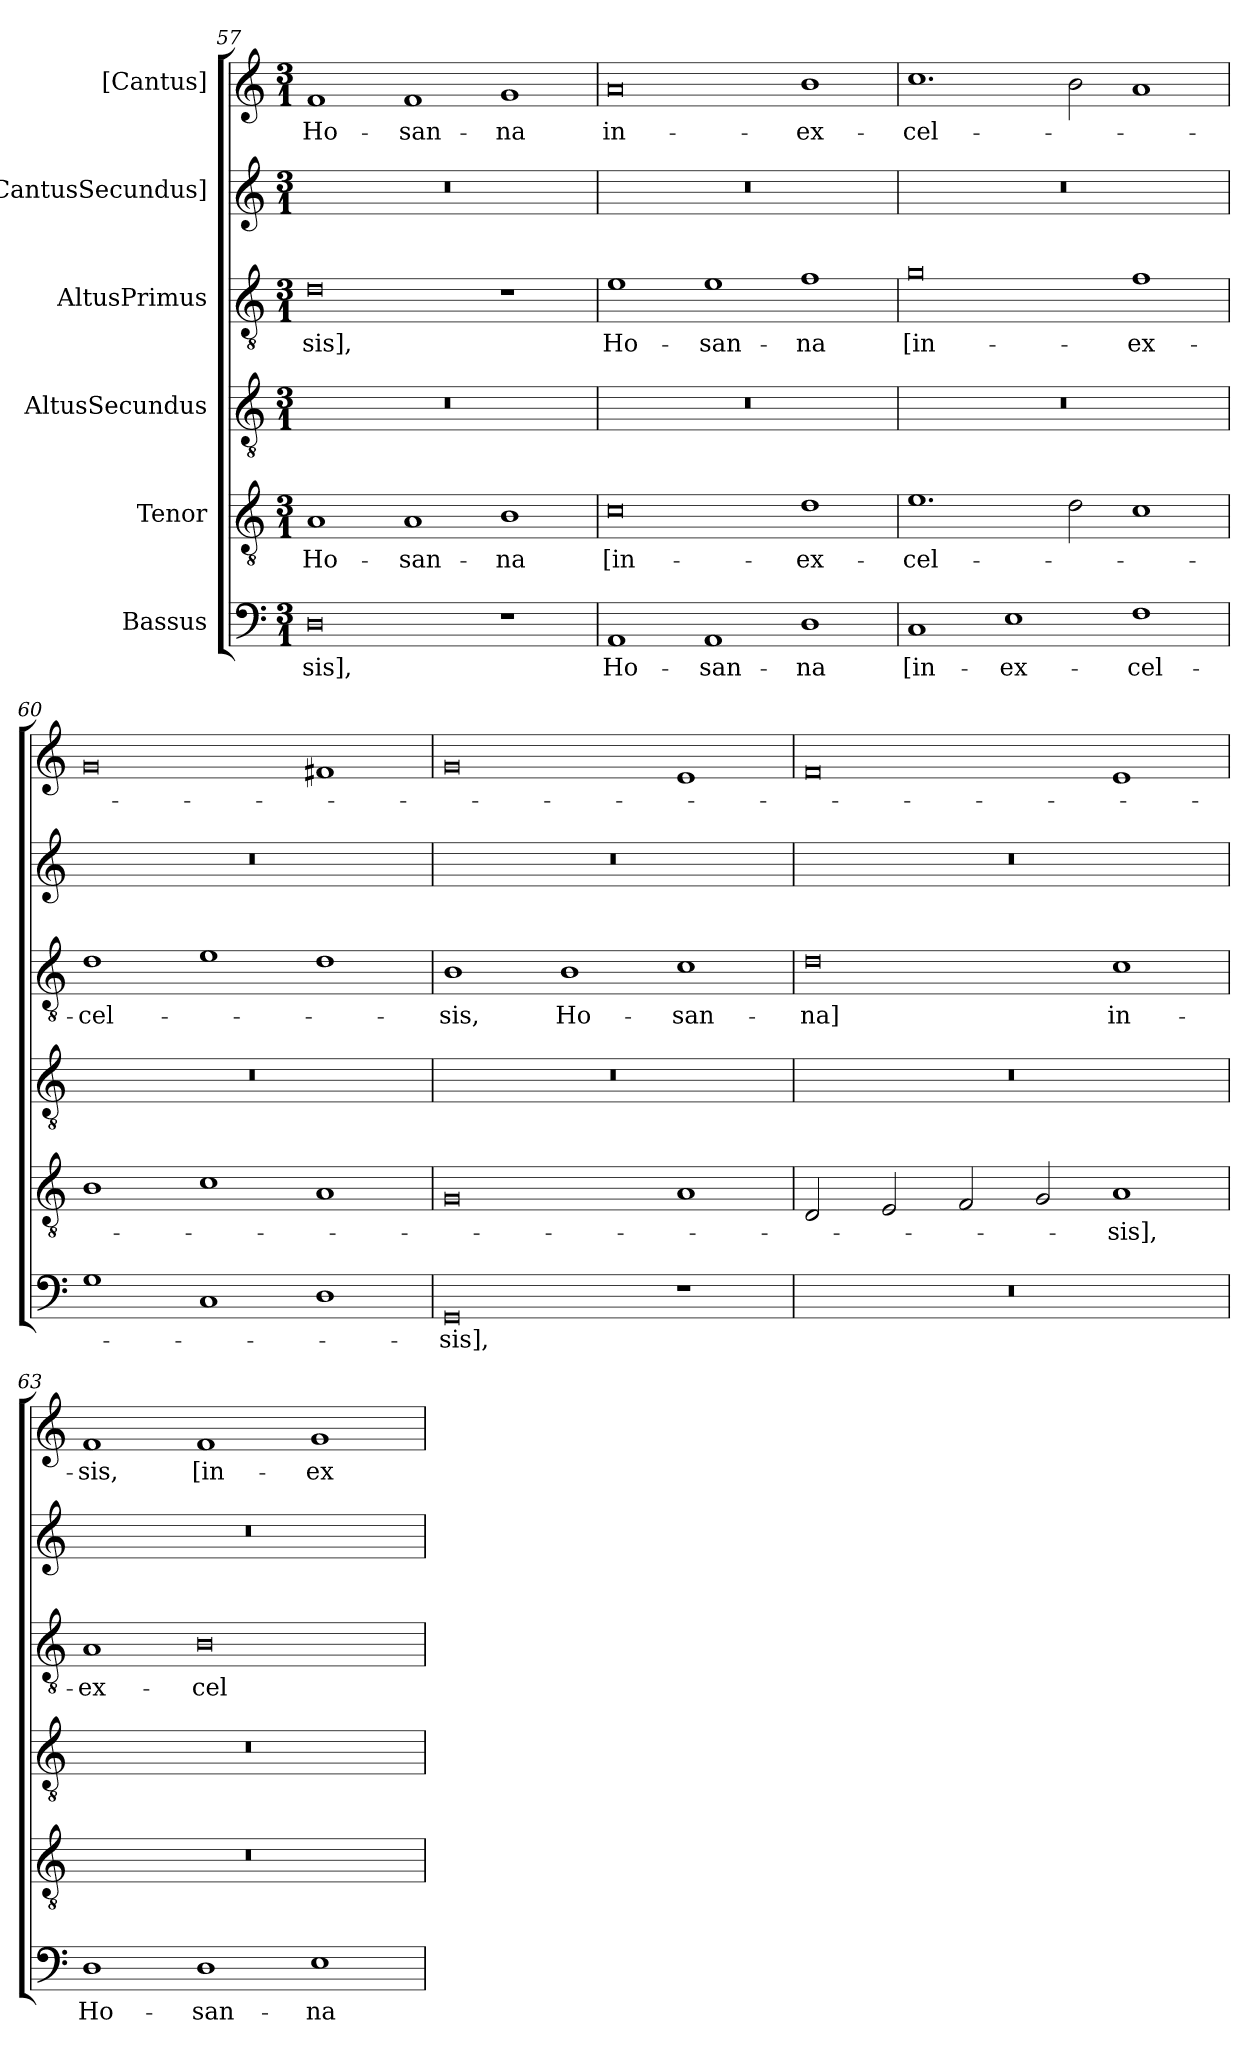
**kern	**text	**kern	**text	**kern	**kern	**text	**kern	**kern	**text
*part6	*part6	*part5	*part5	*part4	*part3	*part3	*part2	*part1	*part1
*staff6	*staff6	*staff5	*staff5	*staff4	*staff3	*staff3	*staff2	*staff1	*staff1
*I"Bassus	*	*I"Tenor	*	*I"AltusSecundus	*I"AltusPrimus	*	*I"[CantusSecundus]	*I"[Cantus]	*
*clefF4	*	*clefGv2	*	*clefGv2	*clefGv2	*	*clefG2	*clefG2	*
*k[]	*	*k[]	*	*k[]	*k[]	*	*k[]	*k[]	*
*M3/1	*	*M3/1	*	*M3/1	*M3/1	*	*M3/1	*M3/1	*
=57	=57	=57	=57	=57	=57	=57	=57	=57	=57
!	!	!	!	!LO:N:vis=0	!	!	!LO:N:vis=0	!	!
0D\	-sis],	1A/	Ho-	0.r	0d\	-sis],	0.r	1f/	Ho-
.	.	1A/	-san-	.	.	.	.	1f/	-san-
1r	.	1B\	-na	.	1r	.	.	1g/	-na
=58	=58	=58	=58	=58	=58	=58	=58	=58	=58
!	!	!	!	!LO:N:vis=0	!	!	!LO:N:vis=0	!	!
1AA/	Ho-	0c\	[in-	0.r	1e\	Ho-	0.r	0a/	in-
1AA/	-san-	.	.	.	1e\	-san-	.	.	.
1D\	-na	1d\	ex-	.	1f\	-na	.	1b\	ex-
=59	=59	=59	=59	=59	=59	=59	=59	=59	=59
!	!	!	!	!LO:N:vis=0	!	!	!LO:N:vis=0	!	!
1C/	[in-	1.e\	-cel-	0.r	0g\	[in-	0.r	1.cc\	-cel-
1E\	ex-	.	.	.	.	.	.	.	.
.	.	2d\	.	.	.	.	.	2b\	.
1F\	-cel-	1c\	.	.	1f\	ex-	.	1a/	.
=60	=60	=60	=60	=60	=60	=60	=60	=60	=60
!	!	!	!	!LO:N:vis=0	!	!	!LO:N:vis=0	!	!
1G\	.	1B\	.	0.r	1d\	-cel-	0.r	0g/	.
1C/	.	1c\	.	.	1e\	.	.	.	.
1D\	.	1A/	.	.	1d\	.	.	1f#X/	.
=61	=61	=61	=61	=61	=61	=61	=61	=61	=61
!	!	!	!	!LO:N:vis=0	!	!	!LO:N:vis=0	!	!
0GG/	-sis],	0G/	.	0.r	1B\	-sis,	0.r	0g/	.
.	.	.	.	.	1B\	Ho-	.	.	.
1r	.	1A/	.	.	1c\	-san-	.	1e/	.
=62	=62	=62	=62	=62	=62	=62	=62	=62	=62
!LO:N:vis=0	!	!	!	!LO:N:vis=0	!	!	!LO:N:vis=0	!	!
0.r	.	2D/	.	0.r	0d\	-na]	0.r	0f/	.
.	.	2E/	.	.	.	.	.	.	.
.	.	2F/	.	.	.	.	.	.	.
.	.	2G/	.	.	.	.	.	.	.
.	.	1A/	-sis],	.	1c\	in-	.	1e/	.
=63	=63	=63	=63	=63	=63	=63	=63	=63	=63
!	!	!LO:N:vis=0	!	!LO:N:vis=0	!	!	!LO:N:vis=0	!	!
1D\	Ho-	0.r	.	0.r	1A/	ex-	0.r	1f/	-sis,
1D\	-san-	.	.	.	0B\	-cel-	.	1f/	[in-
1E\	-na	.	.	.	.	.	.	1g/	ex-
=	=	=	=	=	=	=	=	=	=
*-	*-	*-	*-	*-	*-	*-	*-	*-	*-
